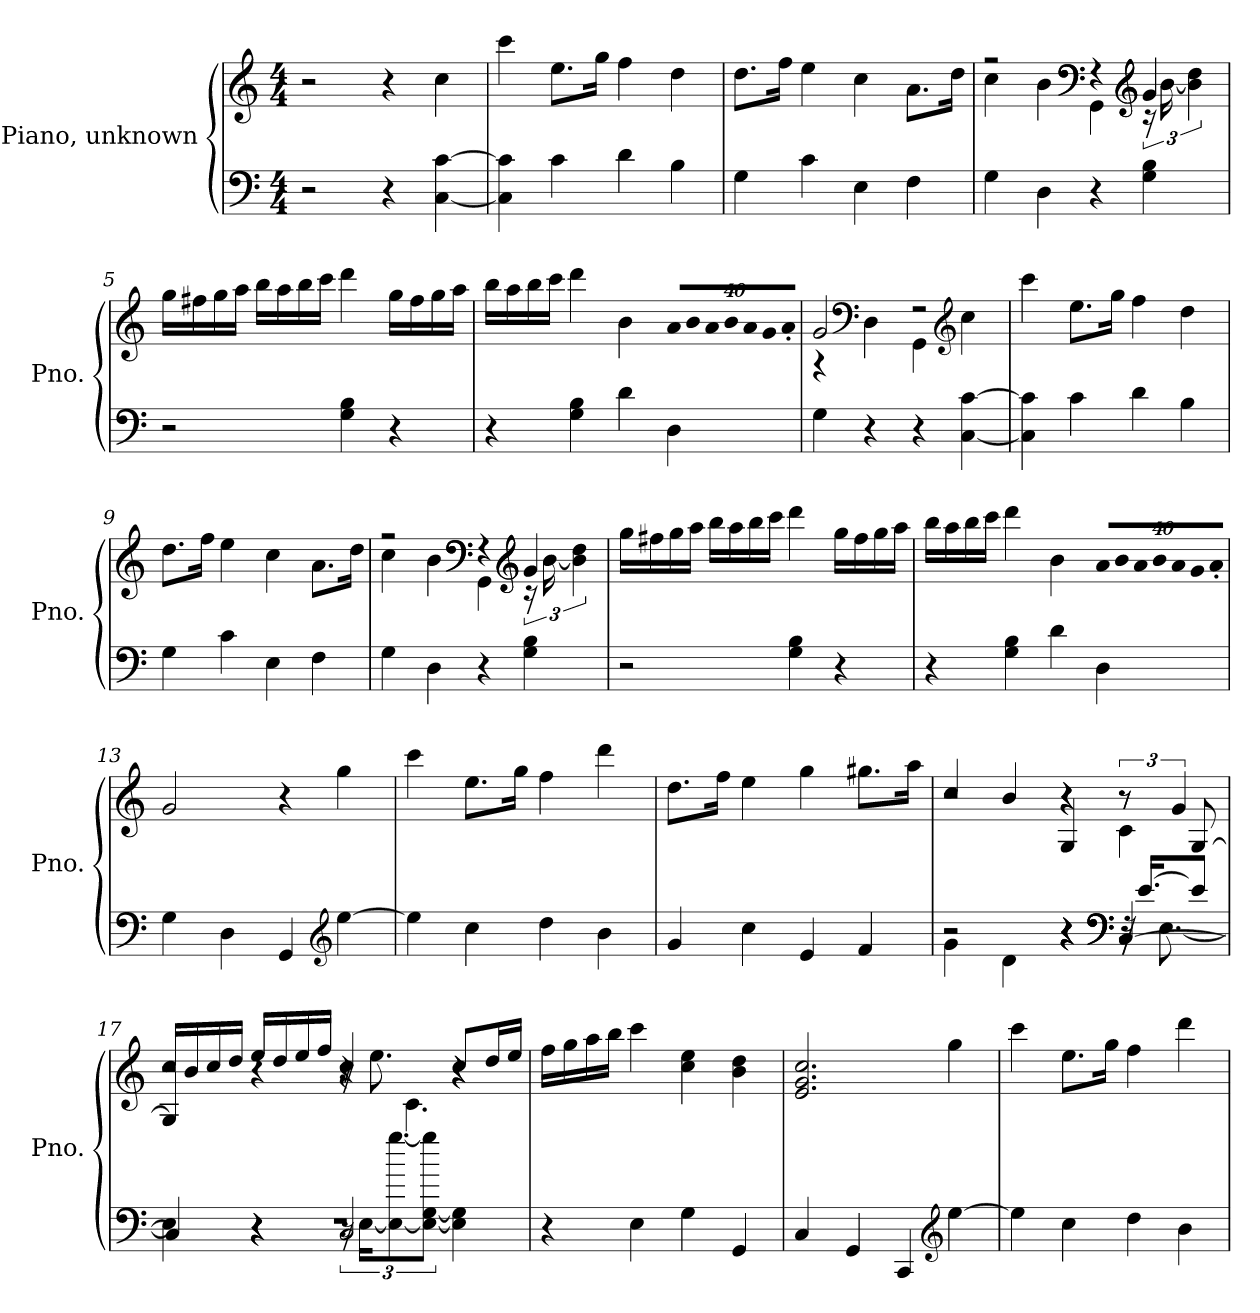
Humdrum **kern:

**kern	**kern
*part1	*part1
*staff2	*staff1
*I"Piano, unknown	*
*I'Pno.	*
*clefF4	*clefG2
*k[]	*k[]
*M4/4	*M4/4
*MM120	*MM120
=1	=1
2r	2r
4r	4r
[4C\ [4c\	4cc\
=2	=2
4C\] 4c\]	4ccc\
4c\	8.ee\L
.	16gg\Jk
4d\	4ff\
4B\	4dd\
=3	=3
4G\	8.dd\L
.	16ff\Jk
4c\	4ee\
4E\	4cc\
4F\	8.a\L
.	16dd\Jk
=4	=4
*	*^
4G\	2r	4cc\
4D\	.	4b\
*	*clefF4	*
4r	4r	4GG\
*	*clefG2	*
4G\ 4B\	4g/	24r
.	.	[24b\
.	.	6b\] 6dd\
*	*v	*v
!!LO:LB:g=z
=5	=5
2r	16gg\LL
.	16ff#X\
.	16gg\
.	16aa\JJ
.	16bb\LL
.	16aa\
.	16bb\
.	16ccc\JJ
4G\ 4B\	4ddd\
4r	16gg\LL
.	16ff#\
.	16gg\
.	16aa\JJ
=6	=6
4r	16bb\LL
.	16aa\
.	16bb\
.	16ccc\JJ
4G\ 4B\	4ddd\
4d\	4b\
*	*Xbrackettup
!	!LO:N:vis=32
4D\	640%23a/LLL
!	!LO:N:vis=32
.	640%23b/
!	!LO:N:vis=32
.	640%23a/
!	!LO:N:vis=32
.	640%23b/
!	!LO:N:vis=32
.	640%23a/
!	!LO:N:vis=32
.	640%23g/
!	!LO:N:vis=32
.	640%23a'/JJJ
640ryy	.
=7	=7
*	*^
4G\	2g/	4r
*	*clefF4	*
4r	.	4D\
4r	2r	4GG\
*	*clefG2	*
[4C\ [4c\	.	4cc\
*	*v	*v
=8	=8
4C\] 4c\]	4ccc\
4c\	8.ee\L
.	16gg\Jk
4d\	4ff\
4B\	4dd\
!!LO:LB:g=z
=9	=9
4G\	8.dd\L
.	16ff\Jk
4c\	4ee\
4E\	4cc\
4F\	8.a\L
.	16dd\Jk
=10	=10
*	*^
4G\	2r	4cc\
4D\	.	4b\
*	*clefF4	*
4r	4r	4GG\
*	*clefG2	*
*	*	*brackettup
4G\ 4B\	4g/	24r
.	.	[24b\
.	.	6b\] 6dd\
*	*v	*v
=11	=11
2r	16gg\LL
.	16ff#X\
.	16gg\
.	16aa\JJ
.	16bb\LL
.	16aa\
.	16bb\
.	16ccc\JJ
4G\ 4B\	4ddd\
4r	16gg\LL
.	16ff#\
.	16gg\
.	16aa\JJ
!!LO:LB:g=z
=12	=12
4r	16bb\LL
.	16aa\
.	16bb\
.	16ccc\JJ
4G\ 4B\	4ddd\
4d\	4b\
*	*Xbrackettup
!	!LO:N:vis=32
4D\	640%23a/LLL
!	!LO:N:vis=32
.	640%23b/
!	!LO:N:vis=32
.	640%23a/
!	!LO:N:vis=32
.	640%23b/
!	!LO:N:vis=32
.	640%23a/
!	!LO:N:vis=32
.	640%23g/
!	!LO:N:vis=32
.	640%23a'/JJJ
640ryy	.
=13	=13
4G\	2g/
4D\	.
4GG/	4r
*clefG2	*
[4ee\	4gg\
=14	=14
4ee\]	4ccc\
4cc\	8.ee\L
.	16gg\Jk
4dd\	4ff\
4b\	4ddd\
=15	=15
4g/	8.dd\L
.	16ff\Jk
4cc\	4ee\
4e/	4gg\
4f/	8.gg#X\L
.	16aa\Jk
!!LO:LB:g=z
=16	=16
*^	*^
*	*^	*	*^
2r	4g\	2r	4cc/	2r	2r
.	4d\	.	4b/	.	.
4r	4r	4r	4G/	4r	4r
*clefF4	*	*	*	*	*
*	*	*	*brackettup	*	*
32r	16r	[4C/	12r	4c\	8r
[16.e/KL	.	.	.	.	.
.	[8.E\	.	.	.	.
.	.	.	6g/	.	.
8e/J]	.	.	.	.	[8G/
=17	=17	=17	=17	=17	=17
*	*	*	*	*	*^
1r	4E\]	4C/]	16cc/LL	2r	4G/]	2r
.	.	.	16b/	.	.	.
.	.	.	16cc/	.	.	.
.	.	.	16dd/JJ	.	.	.
.	4r	4r	16ee/LL	.	4r	.
.	.	.	16dd/	.	.	.
.	.	.	16ee/	.	.	.
.	.	.	16ff/JJ	.	.	.
.	24r	2C/	4r	16r	4cc/	8r
.	[24E\KL	.	.	.	.	.
.	.	.	.	8.ee\	.	.
.	12E\_ [12gg\	.	.	.	.	.
.	.	.	.	.	.	4.c'\
.	12E\_ [12G\ 12gg\]J	.	.	.	.	.
.	4E\] 4G\]	.	8cc/L	4r	4r	.
.	.	.	16dd/L	.	.	.
.	.	.	16ee/JJ	.	.	.
*v	*v	*v	*	*	*	*
*	*v	*v	*v	*v
=18	=18
4r	16ff\LL
.	16gg\
.	16aa\
.	16bb\JJ
4E\	4ccc\
4G\	4cc\ 4ee\
4GG/	4b\ 4dd\
=19	=19
4C/	2.e/ 2.g/ 2.cc/
4GG/	.
4CC/	.
*clefG2	*
[4ee\	4gg\
!!LO:LB:g=z
=20	=20
4ee\]	4ccc\
4cc\	8.ee\L
.	16gg\Jk
4dd\	4ff\
4b\	4ddd\
=	=
*-	*-
